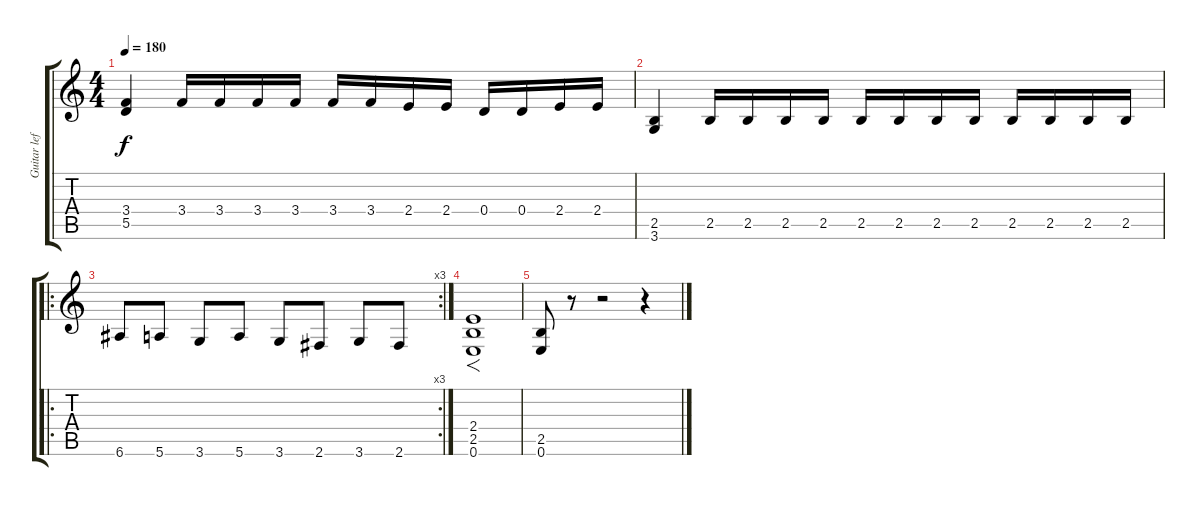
\track ("Guitar left" "Guitar lef") {instrument distortionguitar}
\staff {score tabs}
\tuning (E4 B3 G3 D3 A2 E2) {hide}
\ts (4 4)
\tempo 180
\clef g2
\ks c
(3.4 5.5).4{dy f} 3.4.16 3.4.16 3.4.16 3.4.16 3.4.16 3.4.16 2.4.16 2.4.16 0.4.16 0.4.16 2.4.16 2.4.16 |
(2.5 3.6).4 2.5.16 2.5.16 2.5.16 2.5.16 2.5.16 2.5.16 2.5.16 2.5.16 2.5.16 2.5.16 2.5.16 2.5.16 |
\ro
\rc 3
6.6.8 5.6.8 3.6.8 5.6.8 3.6.8 2.6.8 3.6.8 2.6.8 |
(2.4 2.5 0.6).1{f} |
(2.5 0.6).8 r.8 r.2 r.4
